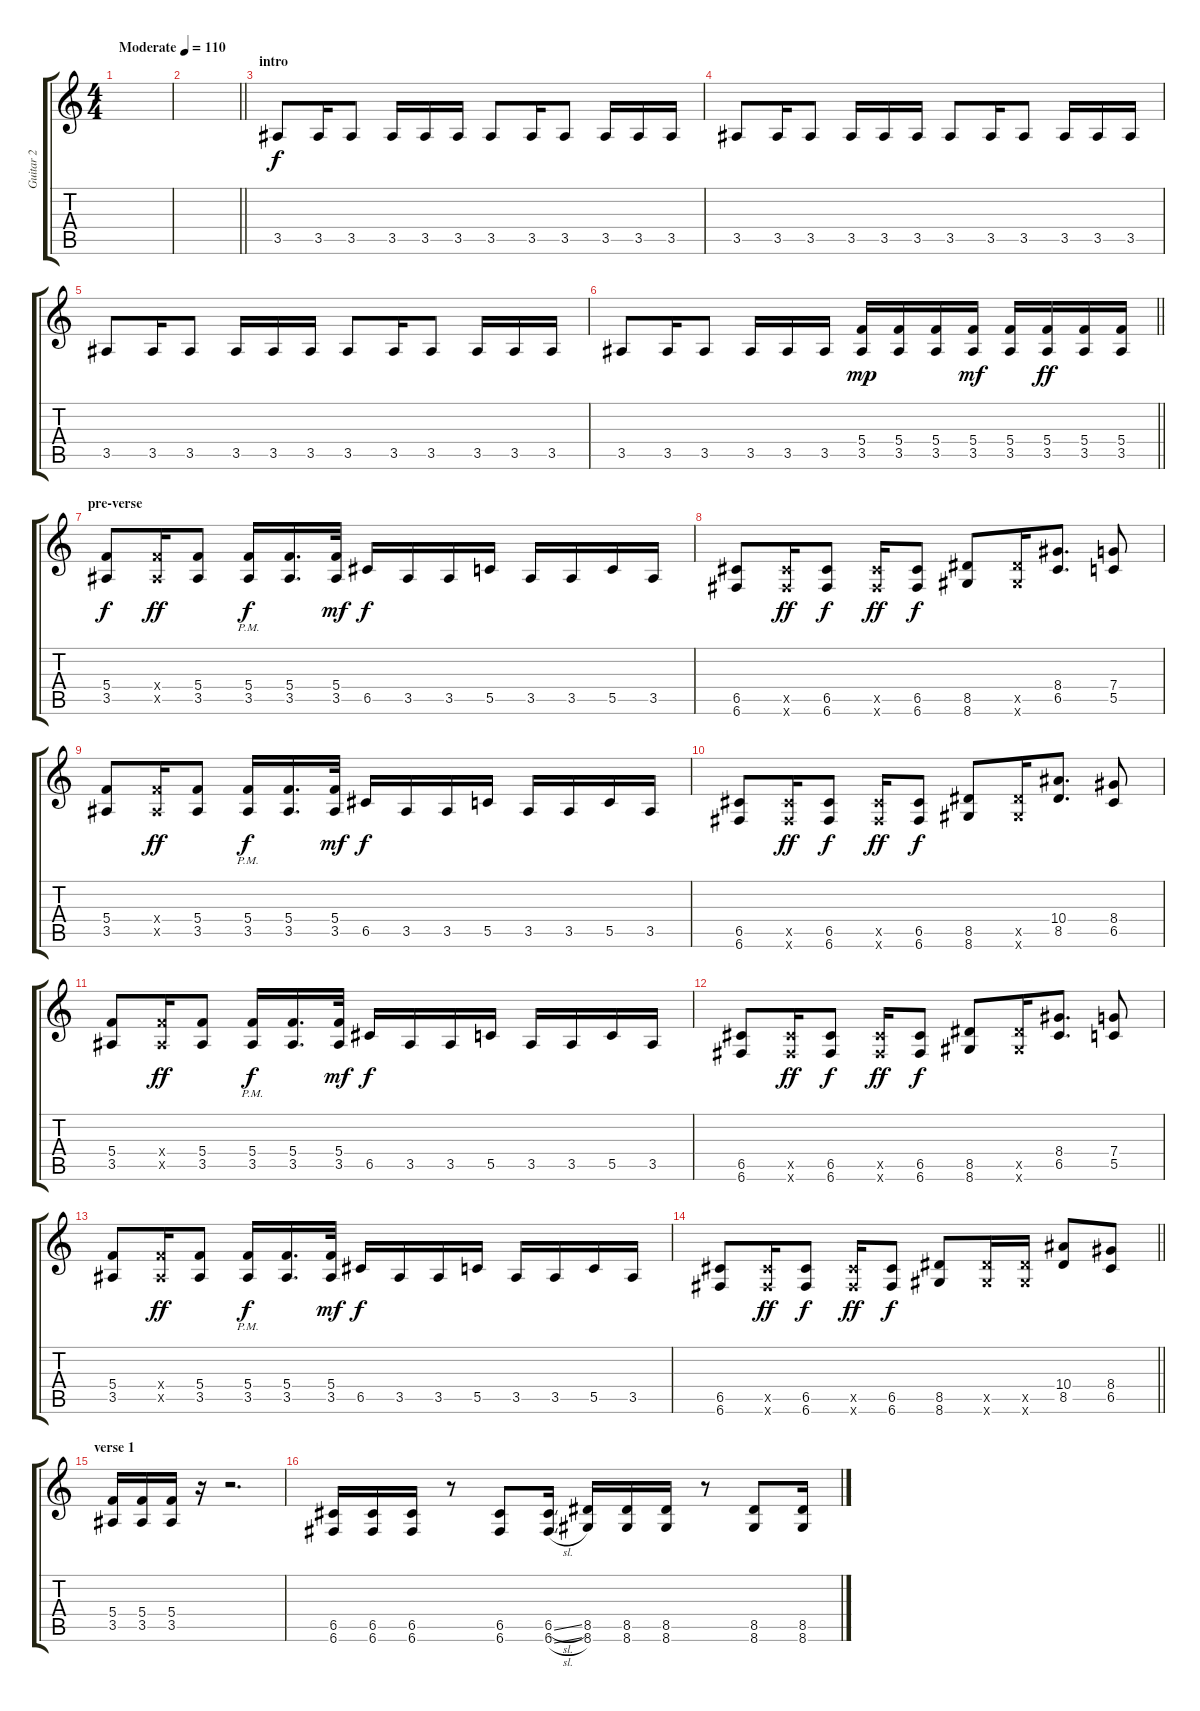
\track ("Guitar 2" "Guitar 2") {instrument distortionguitar}
\staff {score tabs}
\tuning (D4 A3 F3 C3 G2 C2) {hide}
\ts (4 4)
\tempo (110 "Moderate")
\clef g2
\ks c
|
\barLineRight lightlight
|
\section ("" "intro")
3.5.8{instrument distortionguitar} 3.5.16 3.5.8 3.5.16 3.5.16 3.5.16 3.5.8 3.5.16 3.5.8 3.5.16 3.5.16 3.5.16 |
3.5.8 3.5.16 3.5.8 3.5.16 3.5.16 3.5.16 3.5.8 3.5.16 3.5.8 3.5.16 3.5.16 3.5.16 |
3.5.8 3.5.16 3.5.8 3.5.16 3.5.16 3.5.16 3.5.8 3.5.16 3.5.8 3.5.16 3.5.16 3.5.16 |
\barLineRight lightlight
3.5.8 3.5.16 3.5.8 3.5.16 3.5.16 3.5.16 (5.4 3.5).16{dy mp} (5.4 3.5).16 (5.4 3.5).16 (5.4 3.5).16{dy mf} (5.4 3.5).16 (5.4 3.5).16{dy ff} (5.4 3.5).16 (5.4 3.5).16 |
\section ("" "pre-verse")
(5.4 3.5).8{dy f} (5.4{x} 3.5{x}).16{dy ff} (5.4 3.5).8 (5.4{pm} 3.5{pm}).16{dy f} (5.4 3.5).16{d} (5.4 3.5).32{dy mf} 6.5.16{dy f} 3.5.16 3.5.16 5.5.16 3.5.16 3.5.16 5.5.16 3.5.16 |
(6.5 6.6).8 (6.5{x} 6.6{x}).16{dy ff} (6.5 6.6).8{dy f} (6.5{x} 6.6{x}).16{dy ff} (6.5 6.6).8{dy f} (8.5 8.6).8 (8.5{x} 8.6{x}).16 (8.4 6.5).8{d} (7.4 5.5).8 |
(5.4 3.5).8 (5.4{x} 3.5{x}).16{dy ff} (5.4 3.5).8 (5.4{pm} 3.5{pm}).16{dy f} (5.4 3.5).16{d} (5.4 3.5).32{dy mf} 6.5.16{dy f} 3.5.16 3.5.16 5.5.16 3.5.16 3.5.16 5.5.16 3.5.16 |
(6.5 6.6).8 (6.5{x} 6.6{x}).16{dy ff} (6.5 6.6).8{dy f} (6.5{x} 6.6{x}).16{dy ff} (6.5 6.6).8{dy f} (8.5 8.6).8 (8.5{x} 8.6{x}).16 (10.4 8.5).8{d} (8.4 6.5).8 |
(5.4 3.5).8 (5.4{x} 3.5{x}).16{dy ff} (5.4 3.5).8 (5.4{pm} 3.5{pm}).16{dy f} (5.4 3.5).16{d} (5.4 3.5).32{dy mf} 6.5.16{dy f} 3.5.16 3.5.16 5.5.16 3.5.16 3.5.16 5.5.16 3.5.16 |
(6.5 6.6).8 (6.5{x} 6.6{x}).16{dy ff} (6.5 6.6).8{dy f} (6.5{x} 6.6{x}).16{dy ff} (6.5 6.6).8{dy f} (8.5 8.6).8 (8.5{x} 8.6{x}).16 (8.4 6.5).8{d} (7.4 5.5).8 |
(5.4 3.5).8 (5.4{x} 3.5{x}).16{dy ff} (5.4 3.5).8 (5.4{pm} 3.5{pm}).16{dy f} (5.4 3.5).16{d} (5.4 3.5).32{dy mf} 6.5.16{dy f} 3.5.16 3.5.16 5.5.16 3.5.16 3.5.16 5.5.16 3.5.16 |
\barLineRight lightlight
(6.5 6.6).8 (6.5{x} 6.6{x}).16{dy ff} (6.5 6.6).8{dy f} (6.5{x} 6.6{x}).16{dy ff} (6.5 6.6).8{dy f} (8.5 8.6).8 (8.5{x} 8.6{x}).16 (8.5{x} 8.6{x}).16 (10.4 8.5).8 (8.4 6.5).8 |
\section ("" "verse 1")
(5.4 3.5).16 (5.4 3.5).16 (5.4 3.5).16 r.16 r.2{d} |
(6.5 6.6).16 (6.5 6.6).16 (6.5 6.6).16 r.8 (6.5 6.6).8 (6.5{sl} 6.6{sl}).16 (8.5 8.6).16 (8.5 8.6).16 (8.5 8.6).16 r.8 (8.5 8.6).8 (8.5 8.6).16
